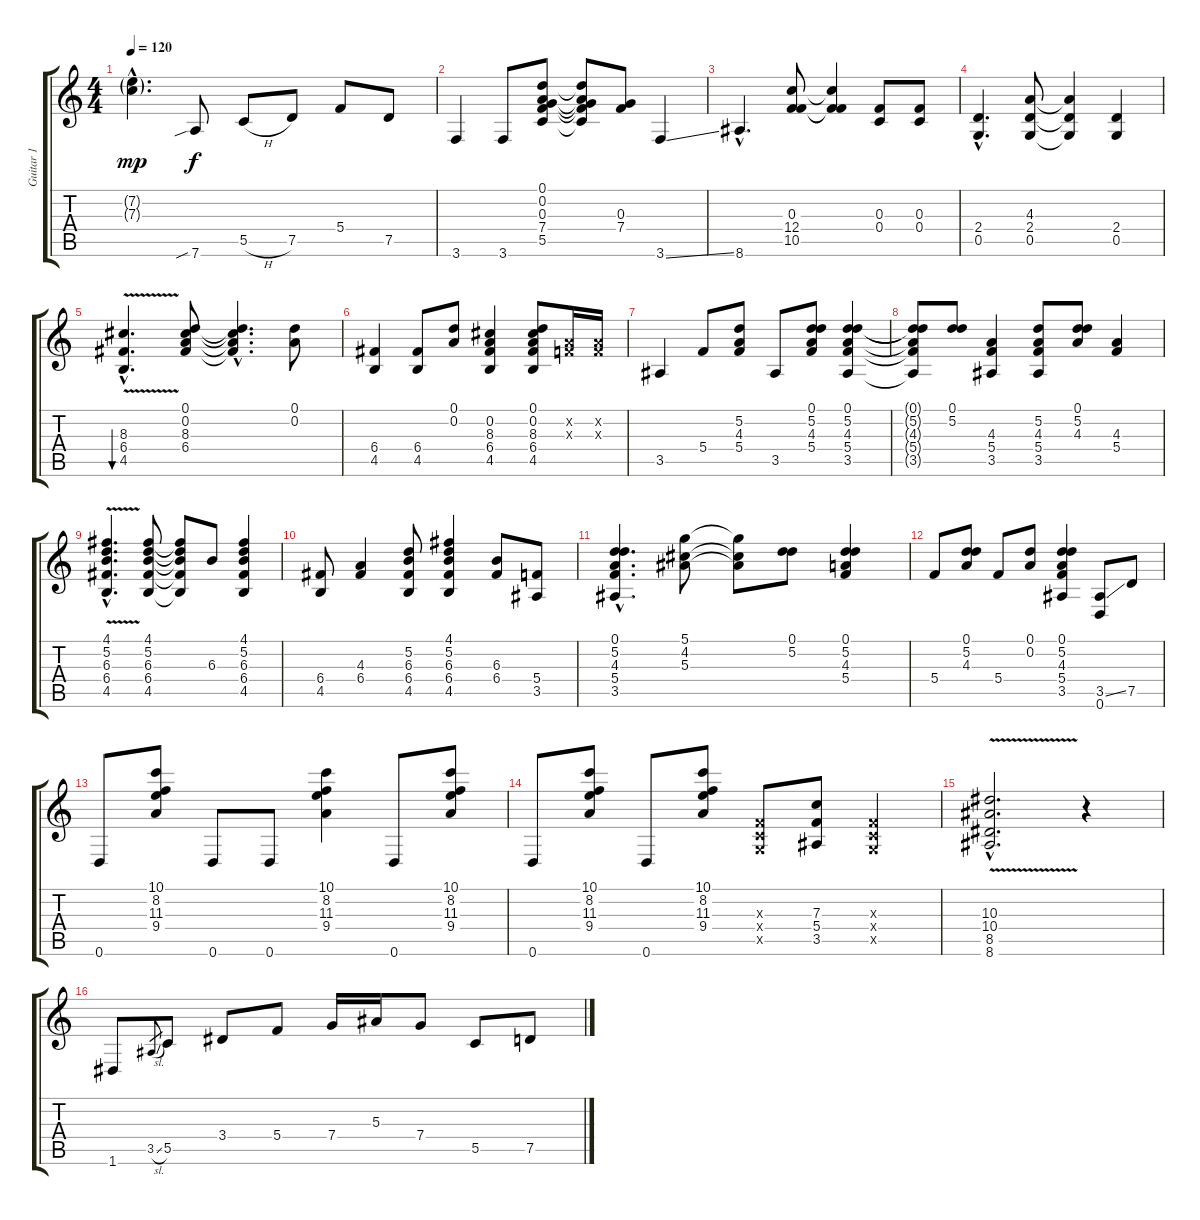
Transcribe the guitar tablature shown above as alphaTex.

\track ("Guitar 1" "Guitar 1") {instrument acousticguitarsteel}
\staff {score tabs}
\tuning (D4 A3 F3 C3 G2 D2) {hide}
\ts (4 4)
\tempo 120
\clef g2
\ks c
(7.2{g hac} 7.3{g hac}).4{d dy mp} 7.6{sib}.8{dy f} 5.5{h}.8 7.5.8 5.4.8 7.5.8 |
3.6.4 3.6.8 (0.1 0.2 0.3 7.4 5.5).8 (0.1{t} 0.2{t} 0.3{t} 7.4{t} 5.5{t}).8 (0.3 7.4).8 3.6{ss}.4 |
8.6{hac}.4{d} (0.3 12.4 10.5).8 (0.3{t} 12.4{t} 10.5{t}).4 (0.3 0.4).8 (0.3 0.4).8 |
(2.4{hac} 0.5{hac}).4{d} (4.3 2.4 0.5).8 (4.3{t} 2.4{t} 0.5{t}).4 (2.4 0.5).4 |
(8.3{hac} 6.4{hac} 4.5{v hac}).4{d bu 240} (0.1 0.2 8.3 6.4).8 (0.1{hac t} 0.2{hac t} 8.3{hac t} 6.4{hac t}).4{d} (0.1 0.2).8 |
(6.4 4.5).4 (6.4 4.5).8 (0.1 0.2).8 (0.2 8.3 6.4 4.5).4 (0.1 0.2 8.3 6.4 4.5).8 (0.2{x} 0.3{x}).16 (0.2{x} 0.3{x}).16 |
3.5.4 5.4.8 (5.2 4.3 5.4).8 3.5.8 (0.1 5.2 4.3 5.4).8 (0.1 5.2 4.3 5.4 3.5).4 |
(0.1{t} 5.2{t} 4.3{t} 5.4{t} 3.5{t}).8 (0.1 5.2).8 (4.3 5.4 3.5).4 (5.2 4.3 5.4 3.5).8 (0.1 5.2 4.3).8 (4.3 5.4).4 |
(4.1{hac} 5.2{hac} 6.3{hac} 6.4{hac} 4.5{v hac}).4{d} (4.1 5.2 6.3 6.4 4.5).8 (4.1{t} 5.2{t} 6.3{t} 6.4{t} 4.5{t}).8 6.3.8 (4.1 5.2 6.3 6.4 4.5).4 |
(6.4 4.5).8 (4.3 6.4).4 (5.2 6.3 6.4 4.5).8 (4.1 5.2 6.3 6.4 4.5).4 (6.3 6.4).8 (5.4 3.5).8 |
(0.1{hac} 5.2{hac} 4.3{hac} 5.4{hac} 3.5{hac}).4{d} (5.1 4.2 5.3).8 (5.1{t} 4.2{t} 5.3{t}).8 (0.1 5.2).8 (0.1 5.2 4.3 5.4).4 |
5.4.8 (0.1 5.2 4.3).8 5.4.8 (0.1 0.2).8 (0.1 5.2 4.3 5.4 3.5).4 (3.5{ss} 0.6).8 7.5.8 |
0.6.8 (10.1 8.2 11.3 9.4).8 0.6.8 0.6.8 (10.1 8.2 11.3 9.4).4 0.6.8 (10.1 8.2 11.3 9.4).8 |
0.6.8 (10.1 8.2 11.3 9.4).8 0.6.8 (10.1 8.2 11.3 9.4).8 (0.3{x} 0.4{x} 0.5{x}).8 (7.3 5.4 3.5).8 (0.3{x} 0.4{x} 0.5{x}).4 |
(10.3{hac} 10.4{hac} 8.5{hac} 8.6{v hac}).2{d} r.4 |
1.6.8 3.5{sl}.8{gr} 5.5.8 3.4.8 5.4.8 7.4.16 5.3.16 7.4.8 5.5.8 7.5.8
